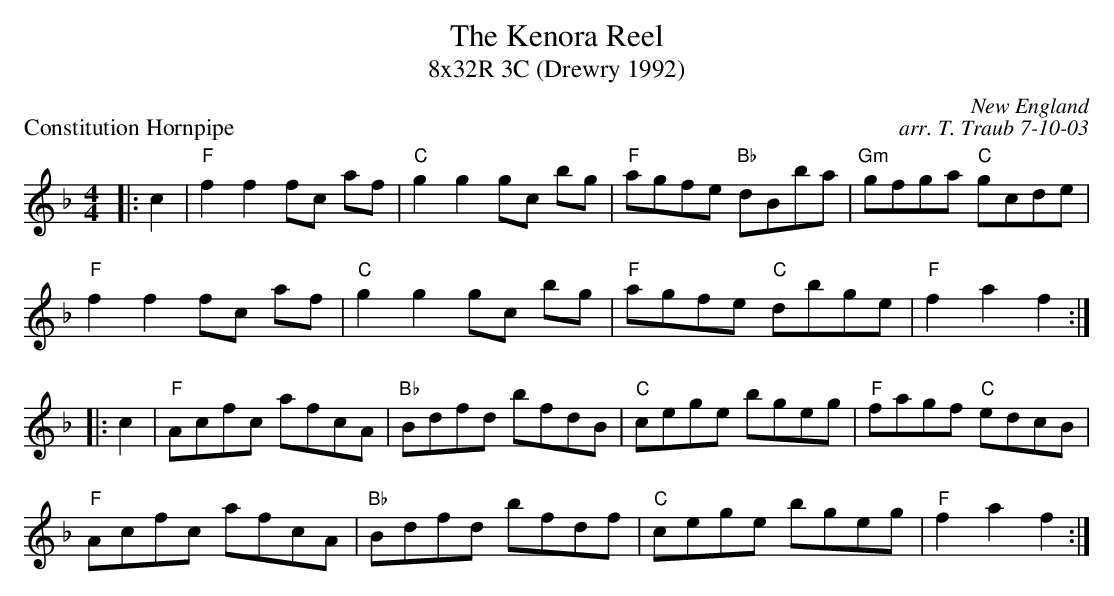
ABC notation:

X:1
T: The Kenora Reel
T: 8x32R 3C (Drewry 1992)
P: Constitution Hornpipe
C: New England
C: arr. T. Traub 7-10-03
M: 4/4
L: 1/8
K: F
|: c2 | "F" f2 f2 fc af|"C"g2 g2 gc bg|"F"agfe "Bb"dBba|"Gm"gfga "C"gcde|
"F" f2 f2 fc af|"C"g2 g2 gc bg|"F"agfe "C"dbge|"F"f2 a2 f2 :|
|: c2 |"F"Acfc afcA|"Bb"Bdfd bfdB|"C"cege bgeg|"F"fagf "C"edcB|
"F"Acfc afcA|"Bb"Bdfd bfdf|"C"cege bgeg|"F"f2 a2 f2 :|
